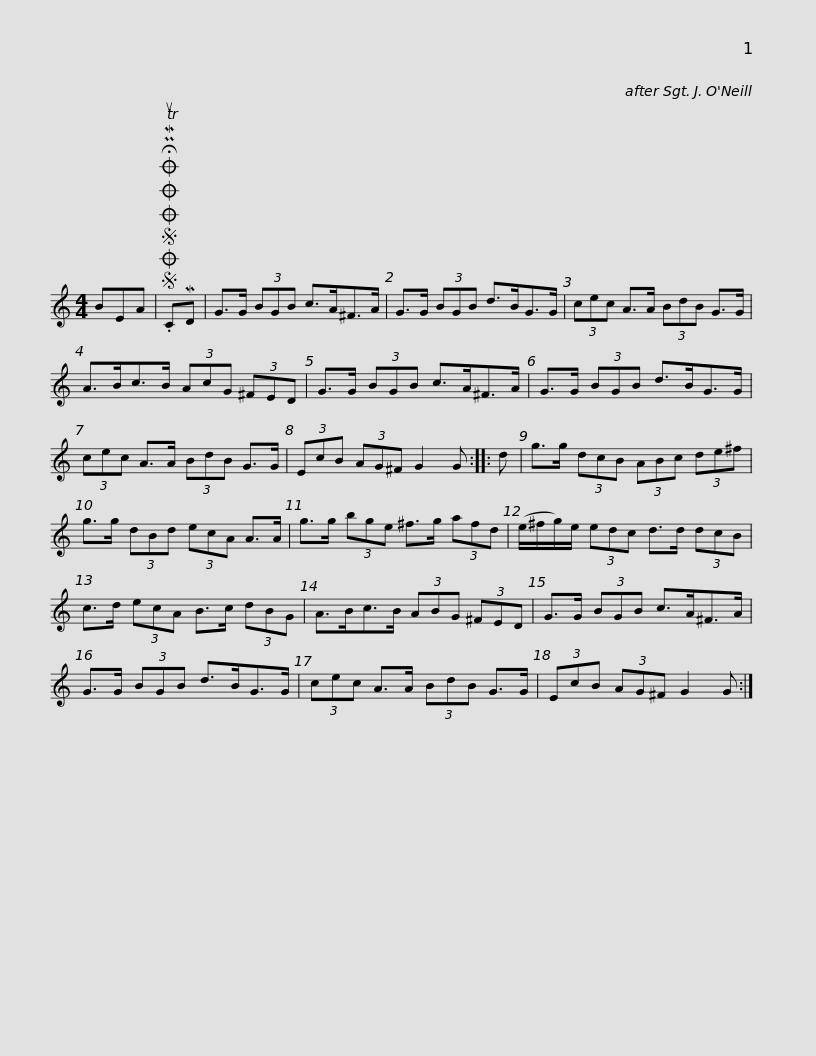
X:1
L:1/8
M:4/4
I:linebreak $
K:C
V:1 treble
V:1
 BEA |SOSOOO .!fermata!PMTuCMD | G>G (3BGB c>A^F>A | G>G (3BGB d>BG>G | (3cec A>A (3BdB G>G |$ %5
 A>Bc>B (3AcG (3^FED | G>G (3BGB c>A^F>A | G>G (3BGB d>BG>G | (3cec A>A (3BdB G>G |$ (3EcB (3AG^F G2 G :: %10
 d | g>g (3dcB (3ABc (3de^f | g>g (3dBd (3ecA A>A | g>g (3bge ^f>g (3afd |$ (e/^f/g/)e/ (3edc d>d (3dcB | %15
 c>d (3ecA B>c (3dBG | A>Bc>B (3ABG (3^FED | G>G (3BGB c>A^F>A |$ G>G (3BGB d>BG>G | (3cec A>A (3BdB G>G | %20
 (3EcB (3AG^F G2 G :| %21
